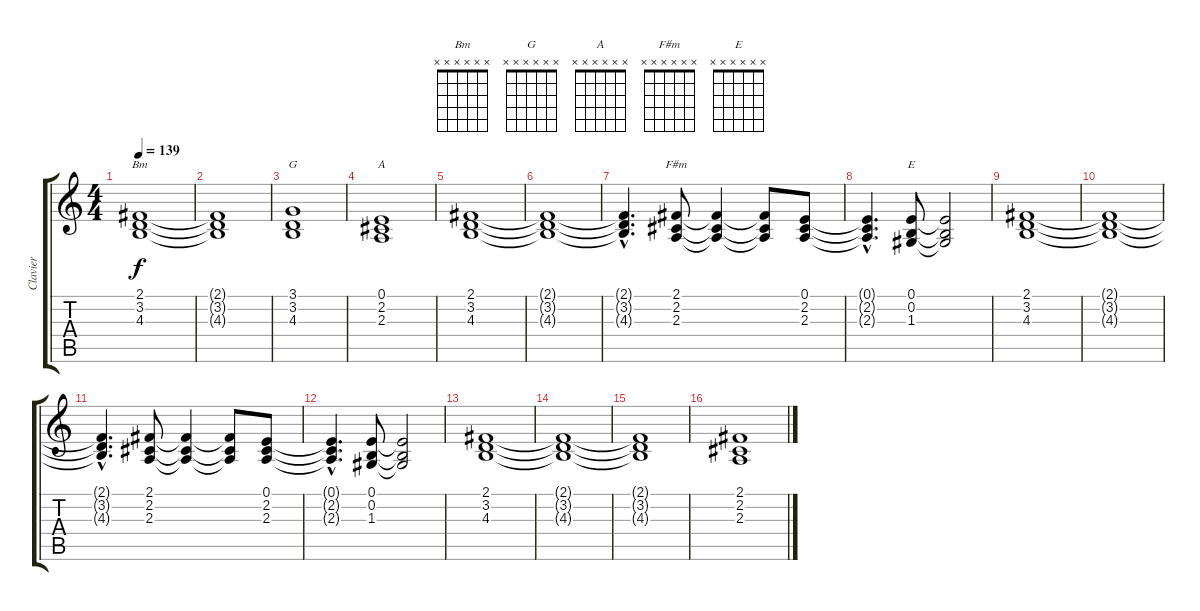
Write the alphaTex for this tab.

\track ("Clavier" "Clavier") {instrument pad2warm}
\staff {score tabs}
\tuning (E4 B3 G3 D3 A2 E2) {hide}
\chord ("Bm" x x x x x x) {firstfret 0}
\chord ("G" x x x x x x) {firstfret 0}
\chord ("A" x x x x x x) {firstfret 0}
\chord ("F#m" x x x x x x) {firstfret 0}
\chord ("E" x x x x x x) {firstfret 0}
\ts (4 4)
\tempo 139
\clef g2
\ks c
(2.1 3.2 4.3).1{ch "Bm" dy f} |
(2.1{t} 3.2{t} 4.3{t}).1 |
(3.1 3.2 4.3).1{ch "G"} |
(0.1 2.2 2.3).1{ch "A"} |
(2.1 3.2 4.3).1 |
(2.1{t} 3.2{t} 4.3{t}).1 |
(2.1{hac t} 3.2{hac t} 4.3{hac t}).4{d} (2.1 2.2 2.3).8{ch "F#m"} (2.1{t} 2.2{t} 2.3{t}).4 (2.1{t} 2.2{t} 2.3{t}).8 (0.1 2.2 2.3).8 |
(0.1{hac t} 2.2{hac t} 2.3{hac t}).4{d} (0.1 0.2 1.3).8{ch "E"} (0.1{t} 0.2{t} 1.3{t}).2 |
(2.1 3.2 4.3).1 |
(2.1{t} 3.2{t} 4.3{t}).1 |
(2.1{hac t} 3.2{hac t} 4.3{hac t}).4{d} (2.1 2.2 2.3).8 (2.1{t} 2.2{t} 2.3{t}).4 (2.1{t} 2.2{t} 2.3{t}).8 (0.1 2.2 2.3).8 |
(0.1{hac t} 2.2{hac t} 2.3{hac t}).4{d} (0.1 0.2 1.3).8 (0.1{t} 0.2{t} 1.3{t}).2 |
(2.1 3.2 4.3).1 |
(2.1{t} 3.2{t} 4.3{t}).1 |
(2.1{t} 3.2{t} 4.3{t}).1 |
(2.1 2.2 2.3).1
